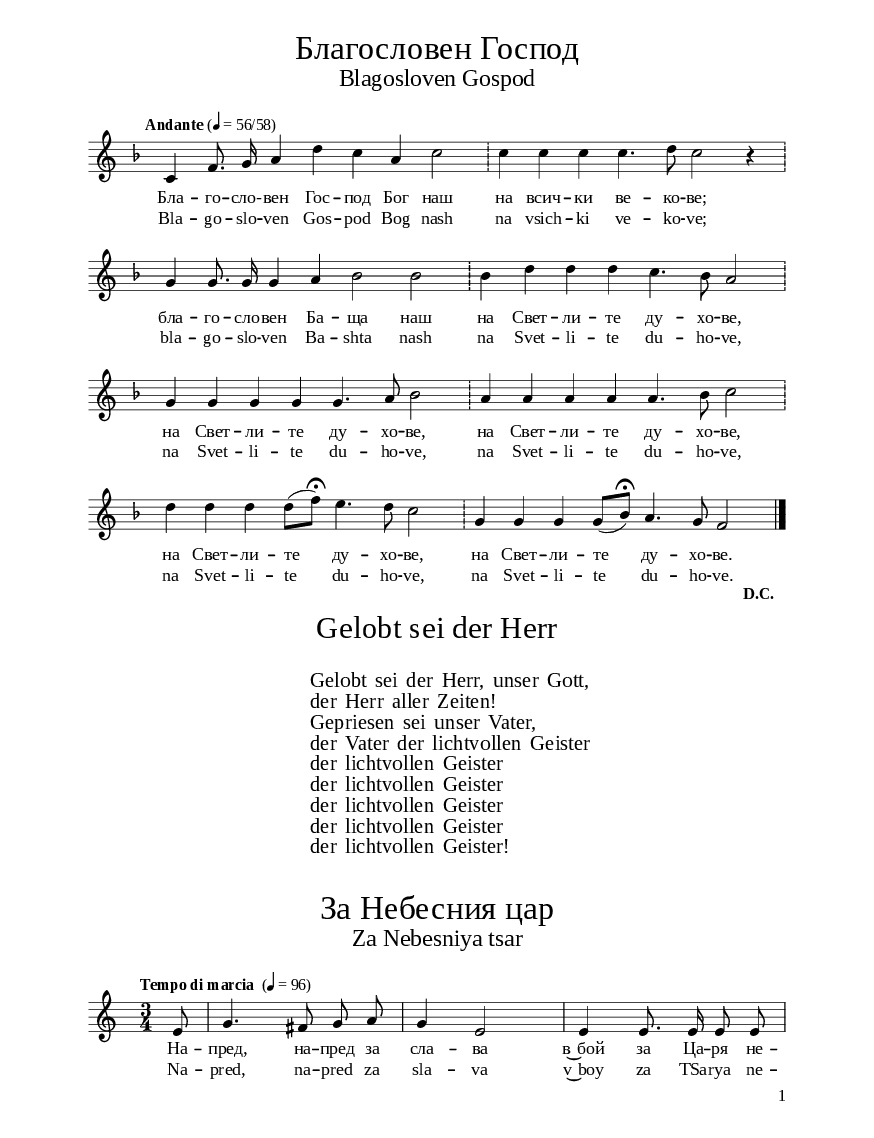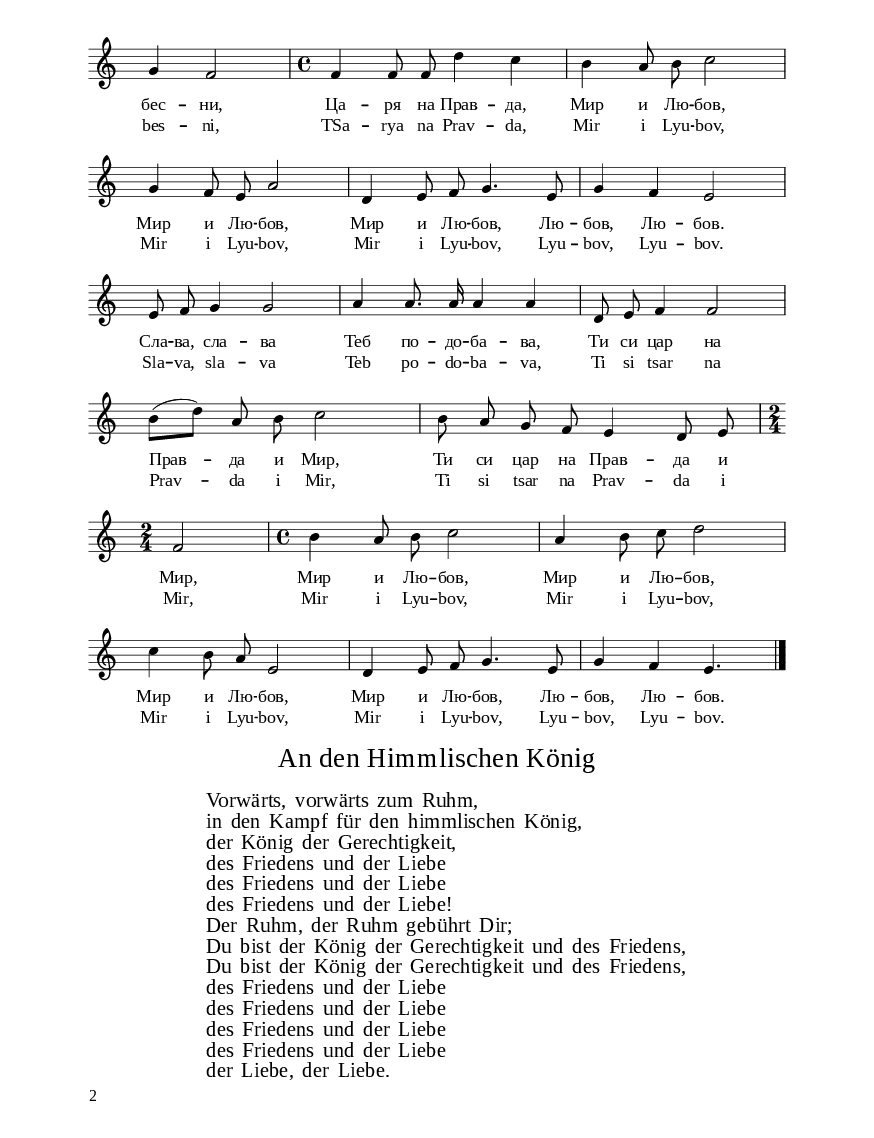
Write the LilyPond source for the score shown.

\version "2.24.0"

% include paper part and global functions
\include "include/globals.ily"

\bookpart {
  \include "include/bookpart-paper.ily"
  \score {
    \include "include/score-layout.ily"

    \new Voice \absolute {
      \clef treble
      \omit Score.TimeSignature
      \cadenzaOn % allows custom bar lines
      \key f \major
      \tempoFunc "Andante" 4 "56/58"
      \autoBeamOff
      \autoBeamOff

      c'4 f'8. g'16 a'4 d'' c'' a' c''2 | \bar "!" c''4 c'' c'' c''4. d''8 c''2 r4 | \bar "!" \break
      g'4 g'8. g'16 g'4 a' bes'2 bes' | \bar "!" bes'4 d'' d'' d'' c''4. bes'8 a'2 | \bar "!" \break
      g'4 g' g' g' g'4. a'8 bes'2 | \bar "!" a'4 a' a' a' a'4. bes'8 c''2 | \bar "!" \break
      d''4 d'' d'' d''8 ([f'']) \fermata e''4. d''8 c''2 | \bar "!" g'4 g' g' g'8 ([ bes' ]) \fermata a'4. g'8 f'2 | \bar "|."
    }
    \addlyrics {
      Бла -- го --
      сло- -- вен Гос -- под Бог наш на всич -- ки ве
      -- ко -- ве; бла -- го -- сло -- вен Ба -- ща наш
      на Свет -- ли -- те ду -- хо -- ве, на Свет --
      ли -- те ду -- хо -- ве, на Свет -- ли -- те ду
      -- хо -- ве, на Свет -- ли -- те ду -- хо -- ве,
      на Свет -- ли -- те ду -- хо -- ве.}
      \addlyrics {
        Bla -- go --
        slo -- ven Gos -- pod Bog nash na vsich -- ki ve
        -- ko -- ve; bla -- go -- slo -- ven Ba -- shta nash
        na Svet -- li -- te du -- ho -- ve, na Svet --
        li -- te du -- ho -- ve, na Svet -- li -- te du
        -- ho -- ve, na Svet -- li -- te du -- ho -- ve,
        na Svet -- li -- te du -- ho -- ve.
      }

      \header {
        title = \titleFunc "Благословен Господ" "Blagosloven Gospod"
      }

      \midi{}

    } % score

    \markup \dc-one "D.C."

    % include foreign translation(s) of the song
    \version "2.20.0"

\markup \fill-line { \fontsize #6 "Gelobt sei der Herr" }
\markup \null
\markup \null
\markup \fontsize #+2.5 {
    \hspace #20
    \override #'(baseline-skip . 2)
    \column {
     \line { "   " }
       
\line { " "Gelobt sei der Herr, unser Gott,}

\line { " "der Herr aller Zeiten!}

\line { " "Gepriesen sei unser Vater,}

\line { " "der Vater der lichtvollen Geister}

\line { " "der lichtvollen Geister}

\line { " "der lichtvollen Geister}

\line { " "der lichtvollen Geister}

\line { " "der lichtvollen Geister}

\line { " "der lichtvollen Geister!}
                 
  }
}

    \markup \empty-two
    \include "include/bookpart-paper.ily"
    \score {
      \include "include/score-layout.ily"

      \new Voice \absolute  {
        \clef treble
        \key c \major
        \time 3/4
        \tempoFunc "Tempo di marcia " 4 "96"
        \autoBeamOff
        \partial 8


        e'8 | g'4. fis'8 g' a ' | g'4 e'2 | e'4 e'8. e'16 e'8 e' | \break

        g'4 f'2 | \time 4/4  f'4 f'8 f' d''4 c'' | b'4 a'8 b' c''2 \break |

        g'4 f'8 e' a'2 | d'4 e'8 f' g'4. e'8 | g'4 f' e'2 \break |

        e'8 f' g'4 g'2 | a'4 a'8. a'16 a'4 a' | d'8 e' f'4 f'2 \break |

        b'8 ([ d'' ]) a' b' c''2 | b'8 a' g' f' e'4 d'8 e' \break |

        \time 2/4  f'2 |  \time 4/4  b'4 a'8 b' c''2 |  a'4 b'8 c'' d''2 \break |

        c''4 b'8 a' e'2 | d'4 e'8 f' g'4. e'8 |  g'4 f' e'4. \bar "|."
      }

      \addlyrics {
        На -- пред,
        на -- пред за сла -- ва в~бой за Ца -- ря не --
        бес -- ни, Ца -- ря на Прав -- да, Мир и Лю --
        бов, Мир и Лю -- бов, Мир и Лю -- бов, Лю --
        бов, Лю -- бов. Сла -- ва, сла -- ва Теб по --
        до -- ба -- ва, Ти си цар на Прав -- да и Мир,
        Ти си цар на Прав -- да и Мир, Мир и Лю --
        бов, Мир и Лю -- бов, Мир и Лю -- бов, Мир и
        Лю -- бов, Лю -- бов, Лю -- бов.}
        \addlyrics {
          Na -- pred,
          na -- pred za sla -- va v~boy za TSa -- rya ne --
          bes -- ni, TSa -- rya na Prav -- da, Mir i Lyu --
          bov, Mir i Lyu -- bov, Mir i Lyu -- bov, Lyu --
          bov, Lyu -- bov. Sla -- va, sla -- va Teb po --
          do -- ba -- va, Ti si tsar na Prav -- da i Mir,
          Ti si tsar na Prav -- da i Mir, Mir i Lyu --
          bov, Mir i Lyu -- bov, Mir i Lyu -- bov, Mir i
          Lyu -- bov, Lyu -- bov, Lyu -- bov.}

          \header {
            title = \titleFunc "За Небесния цар" "Za Nebesniya tsar"
          }

          \midi{}

        } % score

        \version "2.22.1"

\markup \fill-line { \fontsize #deTitleFontSize "An den Himmlischen König" }
\markup \null
\markup \null
\markup \fontsize #deCoupletFontSize {
  \hspace #10
  \override #`(baseline-skip . ,deCoupletBaselineSkip)

  \column {

    \line { " "Vorwärts, vorwärts zum Ruhm,}

    \line { " "in den Kampf für den himmlischen König, }

    \line { " "der König der Gerechtigkeit,}

    \line { " "des Friedens und der Liebe}

    \line { " "des Friedens und der Liebe}

    \line { " "des Friedens und der Liebe!}

    \line { " "Der Ruhm, der Ruhm gebührt Dir;}

    \line { " "Du bist der König der Gerechtigkeit und des Friedens,}

    \line { " "Du bist der König der Gerechtigkeit und des Friedens,}

    \line { " "des Friedens und der Liebe}

    \line { " "des Friedens und der Liebe}

    \line { " "des Friedens und der Liebe}

    \line { " "des Friedens und der Liebe}

    \line { " "der Liebe, der Liebe.}

  }
}


      } % bookpart
